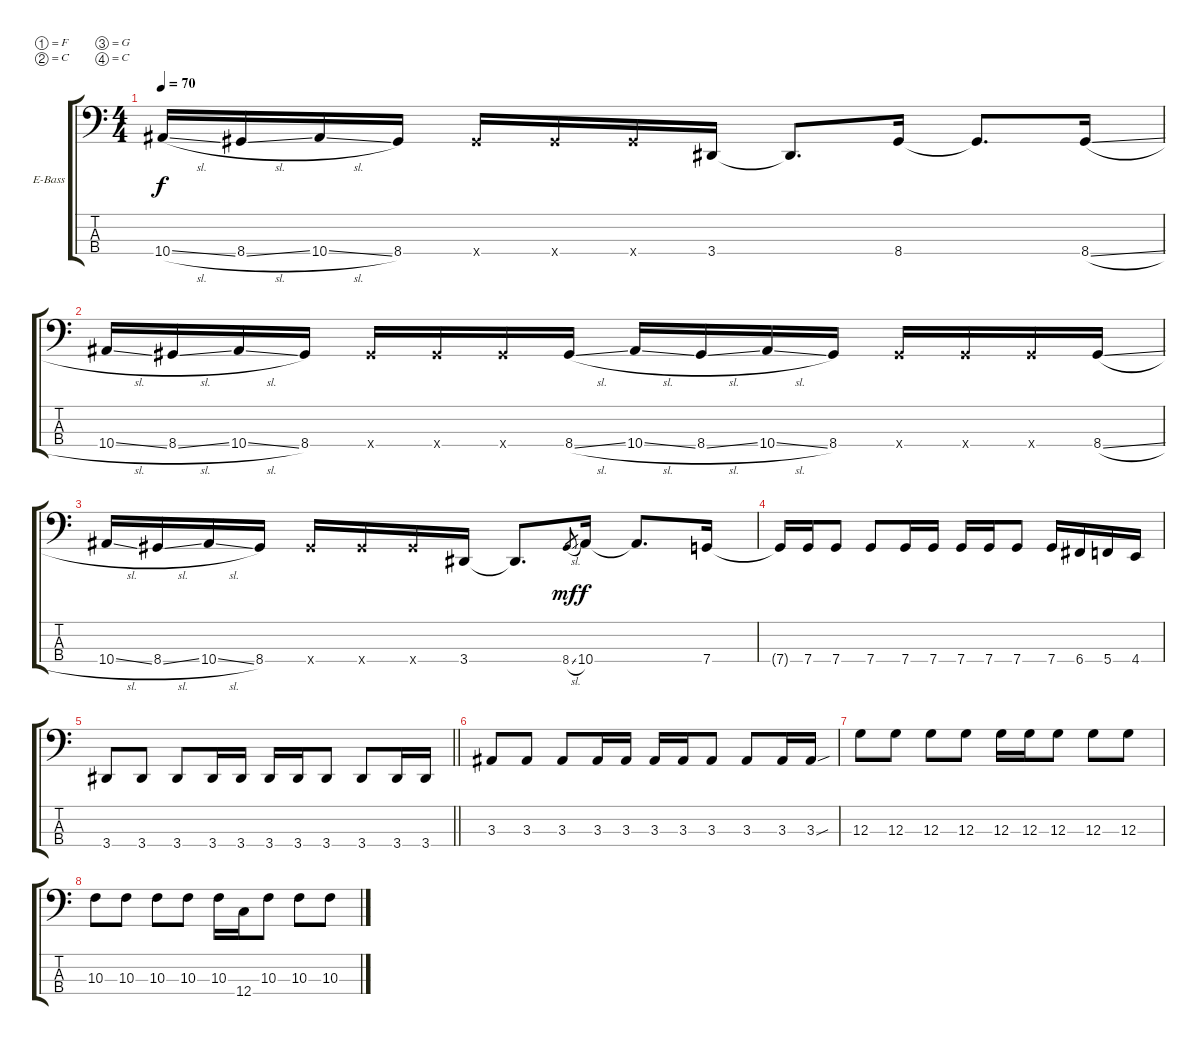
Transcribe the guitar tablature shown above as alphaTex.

\bracketExtendMode groupsimilarinstruments
\firstSystemTrackNameOrientation horizontal
\otherSystemsTrackNameOrientation horizontal
\track ("Untitled" "E-Bass") {instrument electricbassfinger}
\staff {score tabs}
\tuning (F2 C2 G1 C1)
\ts (4 4)
\tempo 70
\clef f4
\ks c
10.4{sl}.16{dy f} 8.4{sl}.16 10.4{sl}.16 8.4.16 8.4{x}.16 8.4{x}.16 8.4{x}.16 3.4.16 3.4{t}.8{d} 8.4.16 8.4{t}.8{d} 8.4{sl}.16 |
10.4{sl}.16 8.4{sl}.16 10.4{sl}.16 8.4.16 8.4{x}.16 8.4{x}.16 8.4{x}.16 8.4{sl}.16 10.4{sl}.16 8.4{sl}.16 10.4{sl}.16 8.4.16 8.4{x}.16 8.4{x}.16 8.4{x}.16 8.4{sl}.16 |
10.4{sl}.16 8.4{sl}.16 10.4{sl}.16 8.4.16 8.4{x}.16 8.4{x}.16 8.4{x}.16 3.4.16 3.4{t}.8{d} 8.4{sl}.8{gr dy mf} 10.4.16{dy f} 10.4{t}.8{d} 7.4.16 |
7.4{t}.16 7.4.16 7.4.8 7.4.8 7.4.16 7.4.16 7.4.16 7.4.16 7.4.8 7.4.16 6.4.16 5.4.16 4.4.16 |
\barLineRight lightlight
3.4.8 3.4.8 3.4.8 3.4.16 3.4.16 3.4.16 3.4.16 3.4.8 3.4.8 3.4.16 3.4.16 |
\section ("" " ")
3.3.8 3.3.8 3.3.8 3.3.16 3.3.16 3.3.16 3.3.16 3.3.8 3.3.8 3.3.16 3.3{sou}.16 |
12.3.8 12.3.8 12.3.8 12.3.8 12.3.16 12.3.16 12.3.8 12.3.8 12.3.8 |
10.3.8 10.3.8 10.3.8 10.3.8 10.3.16 12.4.16 10.3.8 10.3.8 10.3.8
